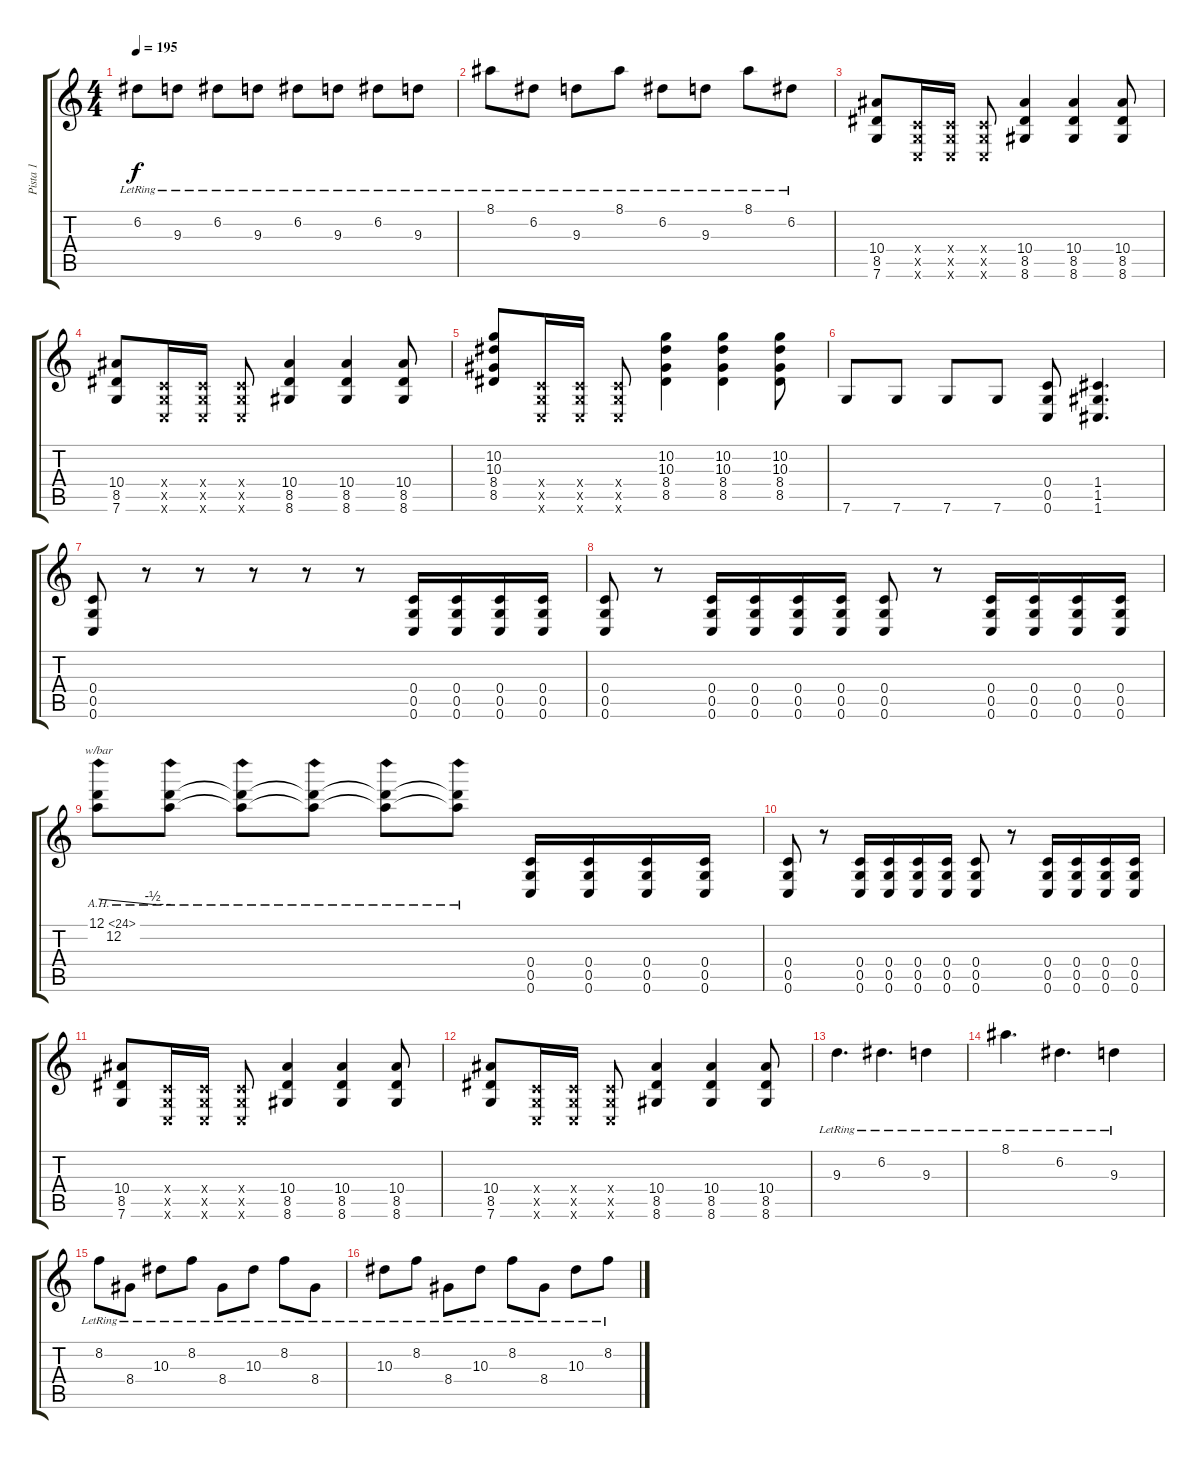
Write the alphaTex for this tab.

\track ("Pista 1" "Pista 1") {instrument overdrivenguitar}
\staff {score tabs}
\tuning (D4 A3 F3 C3 G2 C2) {hide}
\ts (4 4)
\tempo 195
\clef g2
\ks c
6.2{lr}.8{dy f} 9.3{lr}.8 6.2{lr}.8 9.3{lr}.8 6.2{lr}.8 9.3{lr}.8 6.2{lr}.8 9.3{lr}.8 |
8.1{lr}.8 6.2{lr}.8 9.3{lr}.8 8.1{lr}.8 6.2{lr}.8 9.3{lr}.8 8.1{lr}.8 6.2{lr}.8 |
(10.4 8.5 7.6).8 (0.4{x} 0.5{x} 0.6{x}).16 (0.4{x} 0.5{x} 0.6{x}).16 (0.4{x} 0.5{x} 0.6{x}).8 (10.4 8.5 8.6).4 (10.4 8.5 8.6).4 (10.4 8.5 8.6).8 |
(10.4 8.5 7.6).8 (0.4{x} 0.5{x} 0.6{x}).16 (0.4{x} 0.5{x} 0.6{x}).16 (0.4{x} 0.5{x} 0.6{x}).8 (10.4 8.5 8.6).4 (10.4 8.5 8.6).4 (10.4 8.5 8.6).8 |
(10.2 10.3 8.4 8.5).8 (0.4{x} 0.5{x} 0.6{x}).16 (0.4{x} 0.5{x} 0.6{x}).16 (0.4{x} 0.5{x} 0.6{x}).8 (10.2 10.3 8.4 8.5).4 (10.2 10.3 8.4 8.5).4 (10.2 10.3 8.4 8.5).8 |
7.6.8 7.6.8 7.6.8 7.6.8 (0.4 0.5 0.6).8 (1.4 1.5 1.6).4{d} |
(0.4 0.5 0.6).8 r.8 r.8 r.8 r.8 r.8 (0.4 0.5 0.6).16 (0.4 0.5 0.6).16 (0.4 0.5 0.6).16 (0.4 0.5 0.6).16 |
(0.4 0.5 0.6).8 r.8 (0.4 0.5 0.6).16 (0.4 0.5 0.6).16 (0.4 0.5 0.6).16 (0.4 0.5 0.6).16 (0.4 0.5 0.6).8 r.8 (0.4 0.5 0.6).16 (0.4 0.5 0.6).16 (0.4 0.5 0.6).16 (0.4 0.5 0.6).16 |
(12.1{ah 12} 12.2).8{tbe (custom default 0 0 45 -2 60 -2)} (12.1{ah 12 t} 12.2{t}).8 (12.1{ah 12 t} 12.2{t}).8 (12.1{ah 12 t} 12.2{t}).8 (12.1{ah 12 t} 12.2{t}).8 (12.1{ah 12 t} 12.2{t}).8 (0.4 0.5 0.6).16 (0.4 0.5 0.6).16 (0.4 0.5 0.6).16 (0.4 0.5 0.6).16 |
(0.4 0.5 0.6).8 r.8 (0.4 0.5 0.6).16 (0.4 0.5 0.6).16 (0.4 0.5 0.6).16 (0.4 0.5 0.6).16 (0.4 0.5 0.6).8 r.8 (0.4 0.5 0.6).16 (0.4 0.5 0.6).16 (0.4 0.5 0.6).16 (0.4 0.5 0.6).16 |
(10.4 8.5 7.6).8 (0.4{x} 0.5{x} 0.6{x}).16 (0.4{x} 0.5{x} 0.6{x}).16 (0.4{x} 0.5{x} 0.6{x}).8 (10.4 8.5 8.6).4 (10.4 8.5 8.6).4 (10.4 8.5 8.6).8 |
(10.4 8.5 7.6).8 (0.4{x} 0.5{x} 0.6{x}).16 (0.4{x} 0.5{x} 0.6{x}).16 (0.4{x} 0.5{x} 0.6{x}).8 (10.4 8.5 8.6).4 (10.4 8.5 8.6).4 (10.4 8.5 8.6).8 |
9.3{lr}.4{d} 6.2{lr}.4{d} 9.3{lr}.4 |
8.1{lr}.4{d} 6.2{lr}.4{d} 9.3{lr}.4 |
8.2{lr}.8 8.4{lr}.8 10.3{lr}.8 8.2{lr}.8 8.4{lr}.8 10.3{lr}.8 8.2{lr}.8 8.4{lr}.8 |
10.3{lr}.8 8.2{lr}.8 8.4{lr}.8 10.3{lr}.8 8.2{lr}.8 8.4{lr}.8 10.3{lr}.8 8.2{lr}.8
